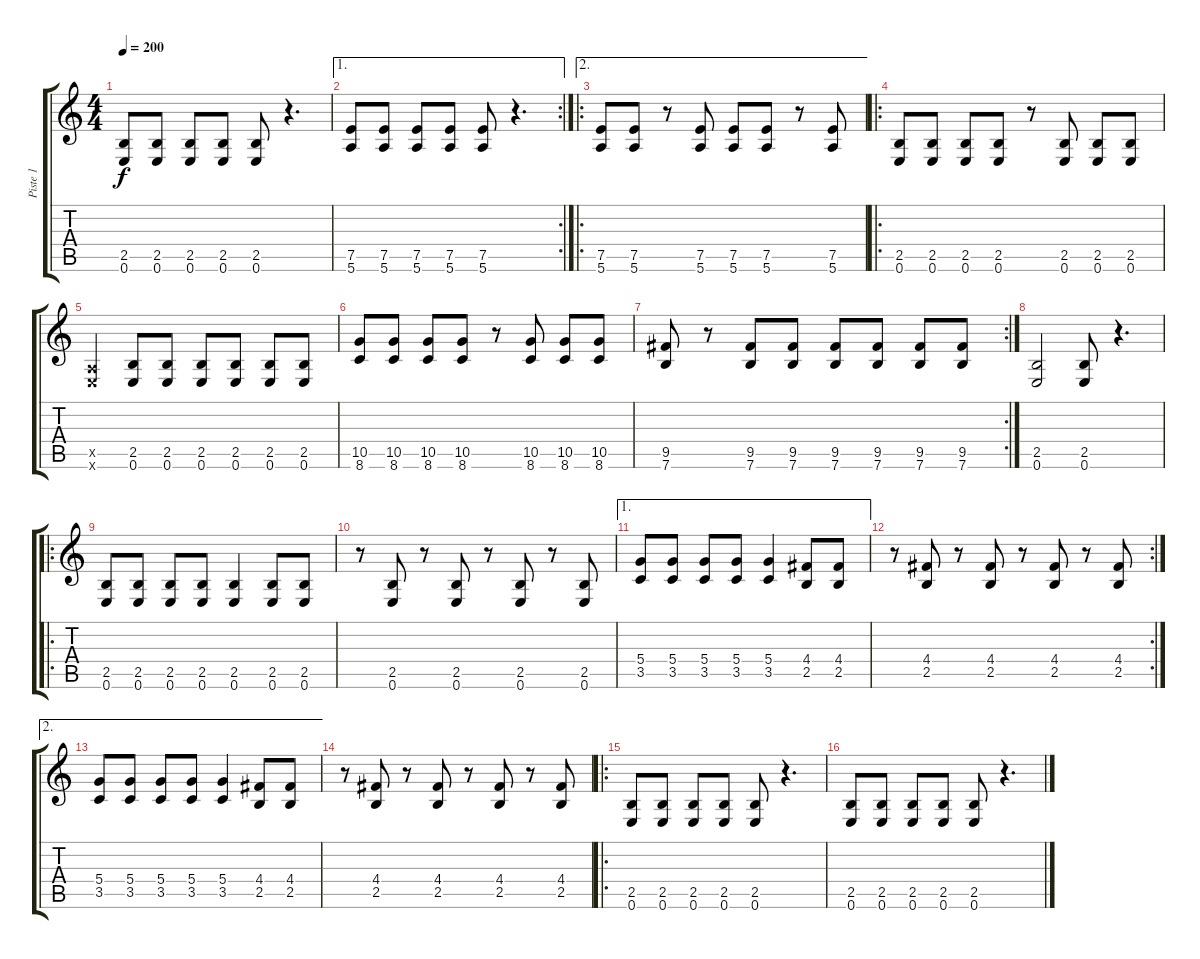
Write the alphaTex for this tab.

\track ("Piste 1" "Piste 1") {instrument overdrivenguitar}
\staff {score tabs}
\tuning (E4 B3 G3 D3 A2 E2) {hide}
\ts (4 4)
\tempo 200
\clef g2
\ks c
(2.5 0.6).8{dy f} (2.5 0.6).8 (2.5 0.6).8 (2.5 0.6).8 (2.5 0.6).8 r.4{d} |
\ae 1
\rc 2
(7.5 5.6).8 (7.5 5.6).8 (7.5 5.6).8 (7.5 5.6).8 (7.5 5.6).8 r.4{d} |
\ae 2
\ro
(7.5 5.6).8 (7.5 5.6).8 r.8 (7.5 5.6).8 (7.5 5.6).8 (7.5 5.6).8 r.8 (7.5 5.6).8 |
\ro
(2.5 0.6).8 (2.5 0.6).8 (2.5 0.6).8 (2.5 0.6).8 r.8 (2.5 0.6).8 (2.5 0.6).8 (2.5 0.6).8 |
(0.5{x} 0.6{x}).4 (2.5 0.6).8 (2.5 0.6).8 (2.5 0.6).8 (2.5 0.6).8 (2.5 0.6).8 (2.5 0.6).8 |
(10.5 8.6).8 (10.5 8.6).8 (10.5 8.6).8 (10.5 8.6).8 r.8 (10.5 8.6).8 (10.5 8.6).8 (10.5 8.6).8 |
\rc 2
(9.5 7.6).8 r.8 (9.5 7.6).8 (9.5 7.6).8 (9.5 7.6).8 (9.5 7.6).8 (9.5 7.6).8 (9.5 7.6).8 |
(2.5 0.6).2 (2.5 0.6).8 r.4{d} |
\ro
(2.5 0.6).8 (2.5 0.6).8 (2.5 0.6).8 (2.5 0.6).8 (2.5 0.6).4 (2.5 0.6).8 (2.5 0.6).8 |
r.8 (2.5 0.6).8 r.8 (2.5 0.6).8 r.8 (2.5 0.6).8 r.8 (2.5 0.6).8 |
\ae 1
(5.4 3.5).8 (5.4 3.5).8 (5.4 3.5).8 (5.4 3.5).8 (5.4 3.5).4 (4.4 2.5).8 (4.4 2.5).8 |
\rc 2
r.8 (4.4 2.5).8 r.8 (4.4 2.5).8 r.8 (4.4 2.5).8 r.8 (4.4 2.5).8 |
\ae 2
(5.4 3.5).8 (5.4 3.5).8 (5.4 3.5).8 (5.4 3.5).8 (5.4 3.5).4 (4.4 2.5).8 (4.4 2.5).8 |
r.8 (4.4 2.5).8 r.8 (4.4 2.5).8 r.8 (4.4 2.5).8 r.8 (4.4 2.5).8 |
\ro
(2.5 0.6).8 (2.5 0.6).8 (2.5 0.6).8 (2.5 0.6).8 (2.5 0.6).8 r.4{d} |
(2.5 0.6).8 (2.5 0.6).8 (2.5 0.6).8 (2.5 0.6).8 (2.5 0.6).8 r.4{d}
